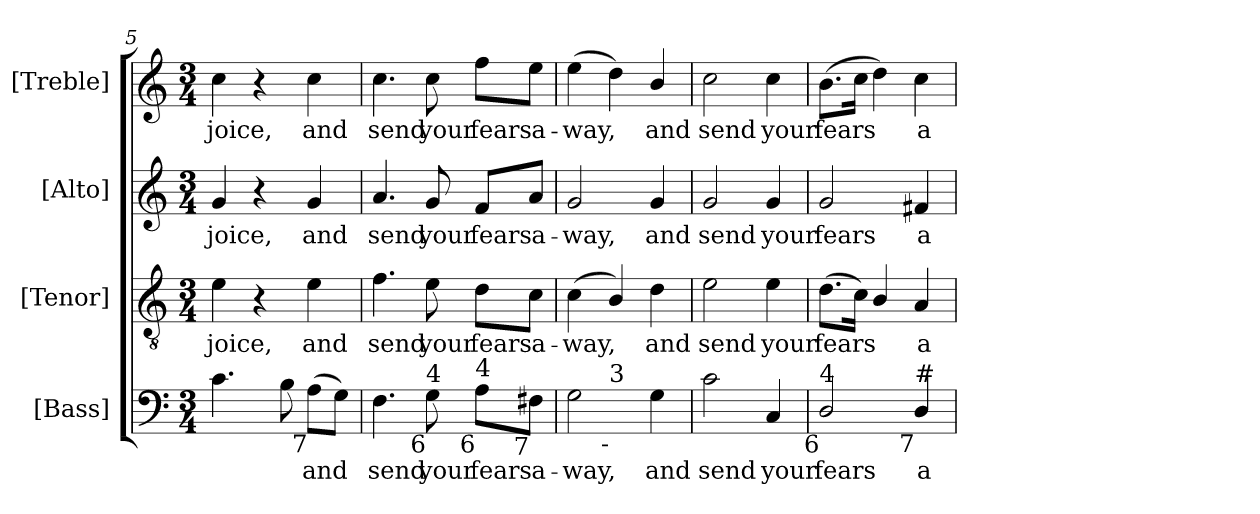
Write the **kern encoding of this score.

**kern	**text	**kern	**text	**kern	**text	**kern	**text
*part4	*part4	*part3	*part3	*part2	*part2	*part1	*part1
*staff4	*staff4	*staff3	*staff3	*staff2	*staff2	*staff1	*staff1
*I"[Bass]	*	*I"[Tenor]	*	*I"[Alto]	*	*I"[Treble]	*
*I'B.	*	*I'T.	*	*I'A.	*	*	*
*clefF4	*	*clefGv2	*	*clefG2	*	*clefG2	*
*	*	*ITrd7c12	*	*	*	*	*
*k[]	*	*k[]	*	*k[]	*	*k[]	*
*C:	*	*C:	*	*C:	*	*C:	*
*M3/4	*	*M3/4	*	*M3/4	*	*M3/4	*
=5	=5	=5	=5	=5	=5	=5	=5
!	!	!	!LO:LY:b:color=#000000	!	!	!	!
!	!	!	!	!	!LO:LY:b:color=#000000	!	!
!	!	!	!	!	!	!	!LO:LY:b:color=#000000
4.ci\	.	4Ei\	-joice,	4gi/	-joice,	4cci\	-joice,
.	.	4r	.	4r	.	4r	.
8Bi\	.	.	.	.	.	.	.
!	!LO:LY:b:color=#000000	!	!	!	!	!	!
!	!	!	!LO:LY:b:color=#000000	!	!	!	!
!	!	!	!	!	!LO:LY:b:color=#000000	!	!
!LO:TX:b:rj:t=7	!	!	!	!	!	!	!
!	!	!	!	!	!	!	!LO:LY:b:color=#000000
(8Ai\L	and	4Ei\	and	4gi/	and	4cci\	and
8Gi\J)	.	.	.	.	.	.	.
=6	=6	=6	=6	=6	=6	=6	=6
!	!LO:LY:b:color=#000000	!	!	!	!	!	!
!	!	!	!LO:LY:b:color=#000000	!	!	!	!
!	!	!	!	!	!LO:LY:b:color=#000000	!	!
!	!	!	!	!	!	!	!LO:LY:b:color=#000000
4.Fi\	send	4.Fi\	send	4.ai/	send	4.cci\	send
!	!LO:LY:b:color=#000000	!	!	!	!	!	!
!	!	!	!LO:LY:b:color=#000000	!	!	!	!
!	!	!	!	!	!LO:LY:b:color=#000000	!	!
!LO:TX:b:rj:t=6	!	!	!	!	!	!	!
!LO:TX:t=4	!	!	!	!	!	!	!
!	!	!	!	!	!	!	!LO:LY:b:color=#000000
8Gi\	your	8Ei\	your	8gi/	your	8cci\	your
!	!LO:LY:b:color=#000000	!	!	!	!	!	!
!	!	!	!LO:LY:b:color=#000000	!	!	!	!
!	!	!	!	!	!LO:LY:b:color=#000000	!	!
!LO:TX:b:rj:t=6	!	!	!	!	!	!	!
!LO:TX:t=4	!	!	!	!	!	!	!
!	!	!	!	!	!	!	!LO:LY:b:color=#000000
8Ai\L	fears	8Di\L	fears	8fi/L	fears	8ffi\L	fears
!	!LO:LY:b:color=#000000	!	!	!	!	!	!
!	!	!	!LO:LY:b:color=#000000	!	!	!	!
!	!	!	!	!	!LO:LY:b:color=#000000	!	!
!LO:TX:b:rj:t=7	!	!	!	!	!	!	!
!	!	!	!	!	!	!	!LO:LY:b:color=#000000
8F#Xi\J	a-	8Ci\J	a-	8ai/J	a-	8eei\J	a-
!!LO:LB:g=z
=7	=7	=7	=7	=7	=7	=7	=7
!	!LO:LY:b:color=#000000	!	!	!	!	!	!
!	!	!	!LO:LY:b:color=#000000	!	!	!	!
!	!	!	!	!	!LO:LY:b:color=#000000	!	!
!LO:TX:b:rj:t=6	!	!	!	!	!	!	!
!LO:TX:t=4	!	!	!	!	!	!	!
!	!	!	!	!	!	!	!LO:LY:b:color=#000000
*^	*	*	*	*	*	*	*
2Gi\	4ryy	-way,	(4Ci\	-way,	2gi/	-way,	(4eei\	-way,
!	!LO:TX:b:rj:t=-	!	!	!	!	!	!	!
!	!LO:TX:t=3	!	!	!	!	!	!	!
.	2ryy	.	4BBi/)	.	.	.	4ddi\)	.
!	!	!LO:LY:b:color=#000000	!	!	!	!	!	!
!	!	!	!	!LO:LY:b:color=#000000	!	!	!	!
!	!	!	!	!	!	!LO:LY:b:color=#000000	!	!
!	!	!	!	!	!	!	!	!LO:LY:b:color=#000000
4Gi\	.	and	4Di\	and	4gi/	and	4bi/	and
*v	*v	*	*	*	*	*	*	*
=8	=8	=8	=8	=8	=8	=8	=8
*^	*	*	*	*	*	*	*
!	!	!LO:LY:b:color=#000000	!	!	!	!	!	!
*v	*v	*	*	*	*	*	*	*
*^	*	*	*	*	*	*	*
!	!	!	!	!LO:LY:b:color=#000000	!	!	!	!
*v	*v	*	*	*	*	*	*	*
*^	*	*	*	*	*	*	*
!	!	!	!	!	!	!LO:LY:b:color=#000000	!	!
*v	*v	*	*	*	*	*	*	*
*^	*	*	*	*	*	*	*
!	!	!	!	!	!	!	!	!LO:LY:b:color=#000000
*v	*v	*	*	*	*	*	*	*
2ci\	send	2Ei\	send	2gi/	send	2cci\	send
!	!LO:LY:b:color=#000000	!	!	!	!	!	!
!	!	!	!LO:LY:b:color=#000000	!	!	!	!
!	!	!	!	!	!LO:LY:b:color=#000000	!	!
!	!	!	!	!	!	!	!LO:LY:b:color=#000000
4Ci/	your	4Ei\	your	4gi/	your	4cci\	your
=9	=9	=9	=9	=9	=9	=9	=9
!	!LO:LY:b:color=#000000	!	!	!	!	!	!
!	!	!	!LO:LY:b:color=#000000	!	!	!	!
!	!	!	!	!	!LO:LY:b:color=#000000	!	!
!LO:TX:b:rj:t=6	!	!	!	!	!	!	!
!LO:TX:t=4	!	!	!	!	!	!	!
!	!	!	!	!	!	!	!LO:LY:b:color=#000000
2Di/	fears	(8.Di\L	fears	2gi/	fears	(8.bi\L	fears
.	.	16Ci\Jk)	.	.	.	16cci\Jk	.
.	.	4BBi/	.	.	.	4ddi\)	.
!	!LO:LY:b:color=#000000	!	!	!	!	!	!
!	!	!	!LO:LY:b:color=#000000	!	!	!	!
!	!	!	!	!	!LO:LY:b:color=#000000	!	!
!LO:TX:b:rj:t=7	!	!	!	!	!	!	!
!LO:TX:t=#	!	!	!	!	!	!	!
!	!	!	!	!	!	!	!LO:LY:b:color=#000000
4Di/	a-	4AAi/	a-	4f#Xi/	a-	4cci\	a-
=	=	=	=	=	=	=	=
*-	*-	*-	*-	*-	*-	*-	*-
